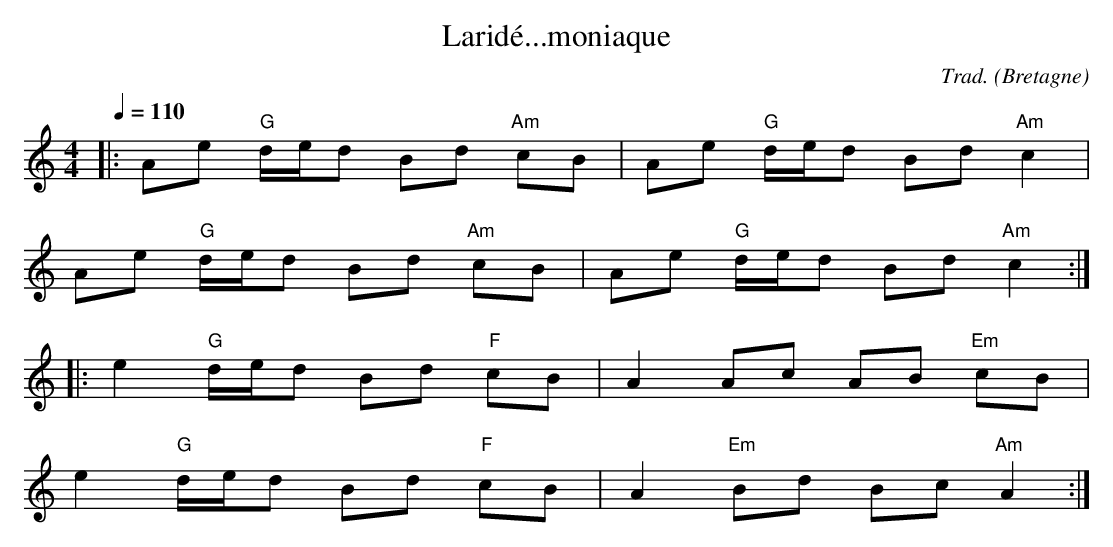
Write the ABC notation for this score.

X:1
T:Laridé...moniaque
C:Trad.
O:Bretagne
M:4/4
L:1/16
Q:1/4=110
K:C
|: A2e2 "G"ded2 B2d2 "Am"c2B2 | A2e2 "G"ded2 B2d2 "Am"c4 |
A2e2 "G"ded2 B2d2 "Am"c2B2 | A2e2 "G"ded2 B2d2 "Am"c4 ::
e4 "G"ded2 B2d2 "F"c2B2 | A4 A2c2 A2B2 "Em"c2B2 |
e4 "G"ded2 B2d2 "F"c2B2 | A4 "Em"B2d2 B2c2 "Am"A4 :|
